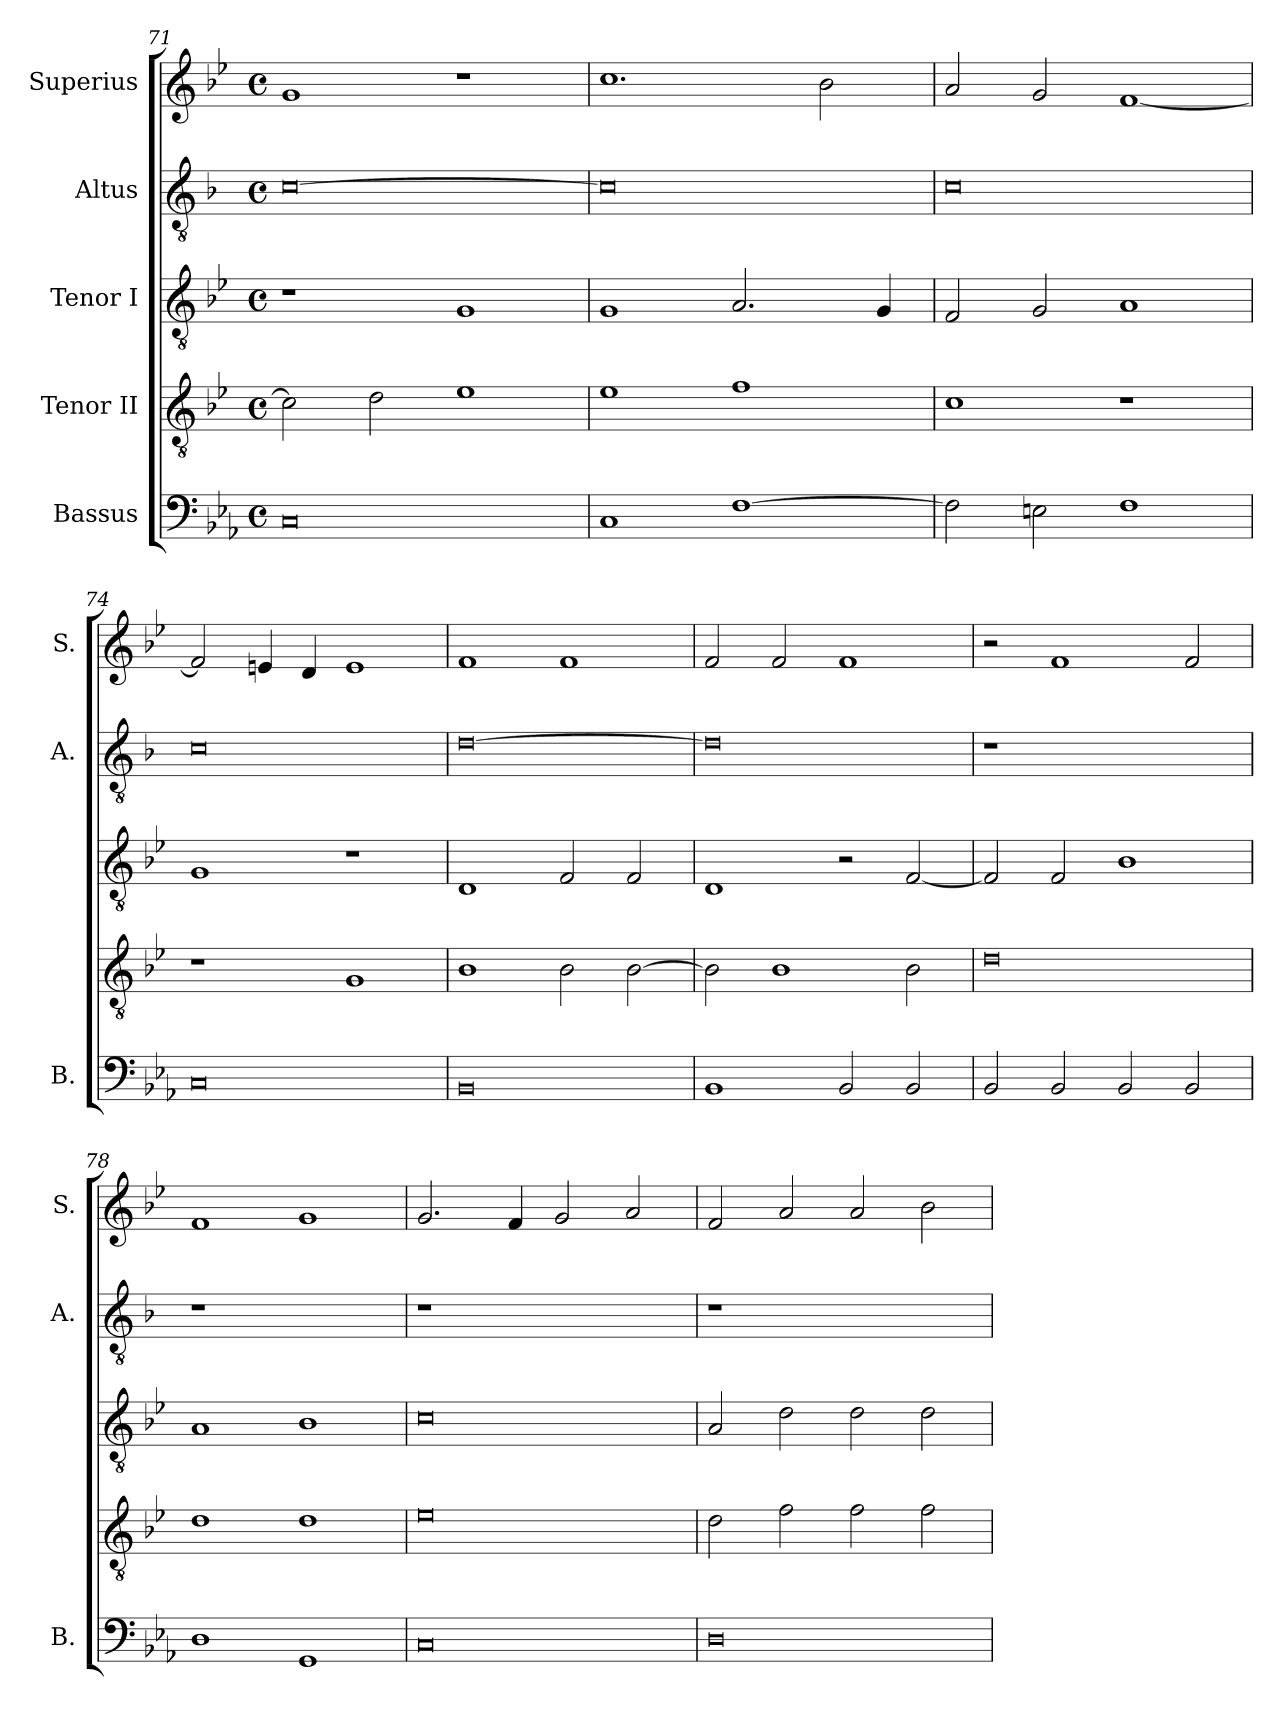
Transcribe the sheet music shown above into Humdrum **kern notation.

**kern	**kern	**kern	**kern	**kern
*part5	*part4	*part3	*part2	*part1
*staff5	*staff4	*staff3	*staff2	*staff1
*I"Bassus	*I"Tenor II	*I"Tenor I	*I"Altus	*I"Superius
*I'B.	*	*	*I'A.	*I'S.
*clefF4	*clefGv2	*clefGv2	*clefGv2	*clefG2
*	*ITrd7c12	*ITrd7c12	*ITrd7c12	*
*k[b-e-a-]	*k[b-e-]	*k[b-e-]	*k[b-]	*k[b-e-]
*E-:	*B-:	*B-:	*F:	*B-:
*M4/4	*M4/4	*M4/4	*M4/4	*M4/4
*met(c)	*met(c)	*met(c)	*met(c)	*met(c)
=71	=71	=71	=71	=71
0Ci	2Ci\]	1r	[>0Ci	1gi
.	2Di\	.	.	.
.	1E-i	1GGi	.	1r
=72	=72	=72	=72	=72
1Ci	1E-i	1GGi	0Ci]	1.cci
[>1Fi	1Fi	2.AAi/	.	.
.	.	.	.	2b-i\
.	.	4GGi/	.	.
=73	=73	=73	=73	=73
2Fi\]	1Ci	2FFi/	0Ci	2ai/
2Eni\	.	2GGi/	.	2gi/
1Fi	1r	1AAi	.	[<1fi
=74	=74	=74	=74	=74
0Ci	1r	1GGi	0Ci	2fi/]
.	.	.	.	4eni/
.	.	.	.	4di/
.	1GGi	1r	.	1ei
=75	=75	=75	=75	=75
0BB-i	1BB-i	1DDi	[>0Di	1fi
.	2BB-i\	2FFi/	.	1fi
.	[>2BB-i\	2FFi/	.	.
!!LO:LB:g=z
=76	=76	=76	=76	=76
1BB-i	2BB-i\]	1DDi	0Di]	2fi/
.	1BB-i	.	.	2fi/
2BB-i/	.	2r	.	1fi
2BB-i/	2BB-i\	[<2FFi/	.	.
=77	=77	=77	=77	=77
!	!	!	!LO:N:vis=1	!
2BB-i/	0Di	2FFi/]	1r	2r
2BB-i/	.	2FFi/	.	1fi
2BB-i/	.	1BB-i	1ryy	.
2BB-i/	.	.	.	2fi/
=78	=78	=78	=78	=78
!	!	!	!LO:N:vis=1	!
1Di	1Di	1AAi	1r	1fi
1GGi	1Di	1BB-i	1ryy	1gi
=79	=79	=79	=79	=79
!	!	!	!LO:N:vis=1	!
0Ci	0E-i	0Ci	1r	2.gi/
.	.	.	.	4fi/
.	.	.	1ryy	2gi/
.	.	.	.	2ai/
=80	=80	=80	=80	=80
!	!	!	!LO:N:vis=1	!
0Di	2Di\	2AAi/	1r	2fi/
.	2Fi\	2Di\	.	2ai/
.	2Fi\	2Di\	1ryy	2ai/
.	2Fi\	2Di\	.	2b-i\
=	=	=	=	=
*-	*-	*-	*-	*-
